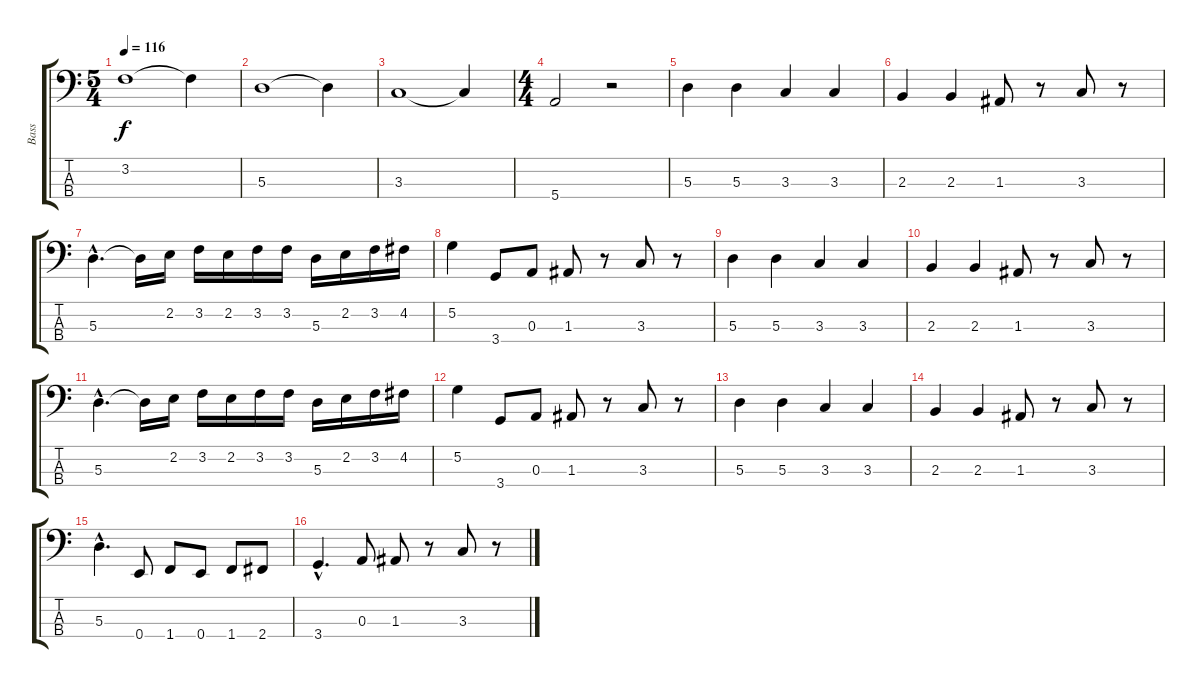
\track ("Bass" "Bass") {instrument electricbasspick}
\staff {score tabs}
\tuning (G2 D2 A1 E1) {hide}
\ts (5 4)
\tempo 116
\clef f4
\ks c
3.2.1{dy f} 3.2{t}.4 |
5.3.1 5.3{t}.4 |
3.3.1 3.3{t}.4 |
\ts (4 4)
5.4.2 r.2 |
5.3.4 5.3.4 3.3.4 3.3.4 |
2.3.4 2.3.4 1.3.8 r.8 3.3.8 r.8 |
5.3{hac}.4{d} 5.3{t}.16 2.2.16 3.2.16 2.2.16 3.2.16 3.2.16 5.3.16 2.2.16 3.2.16 4.2.16 |
5.2.4 3.4.8 0.3.8 1.3.8 r.8 3.3.8 r.8 |
5.3.4 5.3.4 3.3.4 3.3.4 |
2.3.4 2.3.4 1.3.8 r.8 3.3.8 r.8 |
5.3{hac}.4{d} 5.3{t}.16 2.2.16 3.2.16 2.2.16 3.2.16 3.2.16 5.3.16 2.2.16 3.2.16 4.2.16 |
5.2.4 3.4.8 0.3.8 1.3.8 r.8 3.3.8 r.8 |
5.3.4 5.3.4 3.3.4 3.3.4 |
2.3.4 2.3.4 1.3.8 r.8 3.3.8 r.8 |
5.3{hac}.4{d} 0.4.8 1.4.8 0.4.8 1.4.8 2.4.8 |
3.4{hac}.4{d} 0.3.8 1.3.8 r.8 3.3.8 r.8
